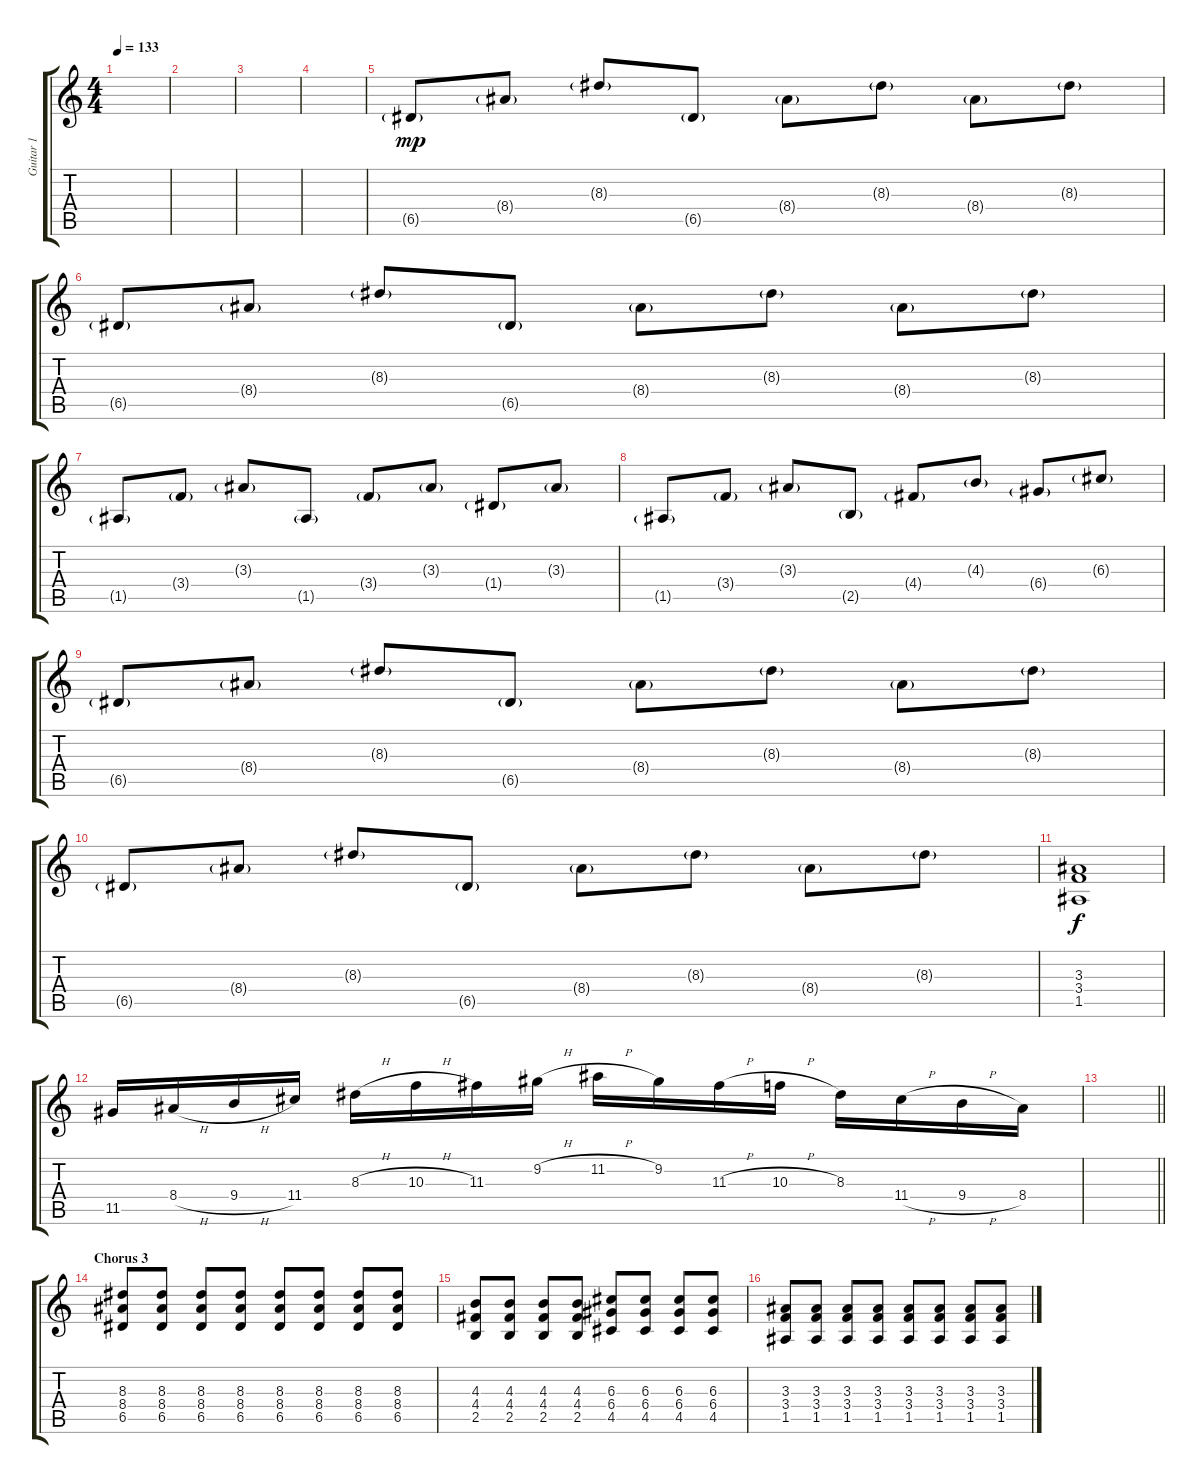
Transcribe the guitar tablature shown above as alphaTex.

\track ("Guitar 1" "Guitar 1") {instrument distortionguitar}
\staff {score tabs}
\tuning (E4 B3 G3 D3 A2 E2) {hide}
\ts (4 4)
\tempo 133
\clef g2
\ks c
|
|
|
|
6.5{g}.8{dy mp volume 16} 8.4{g}.8 8.3{g}.8 6.5{g}.8 8.4{g}.8 8.3{g}.8 8.4{g}.8 8.3{g}.8 |
6.5{g}.8 8.4{g}.8 8.3{g}.8 6.5{g}.8 8.4{g}.8 8.3{g}.8 8.4{g}.8 8.3{g}.8 |
1.5{g}.8 3.4{g}.8 3.3{g}.8 1.5{g}.8 3.4{g}.8 3.3{g}.8 1.4{g}.8 3.3{g}.8 |
1.5{g}.8 3.4{g}.8 3.3{g}.8 2.5{g}.8 4.4{g}.8 4.3{g}.8 6.4{g}.8 6.3{g}.8 |
6.5{g}.8 8.4{g}.8 8.3{g}.8 6.5{g}.8 8.4{g}.8 8.3{g}.8 8.4{g}.8 8.3{g}.8 |
6.5{g}.8 8.4{g}.8 8.3{g}.8 6.5{g}.8 8.4{g}.8 8.3{g}.8 8.4{g}.8 8.3{g}.8 |
(3.3 3.4 1.5).1{dy f volume 13} |
11.5.16 8.4{h}.16 9.4{h}.16 11.4.16 8.3{h}.16 10.3{h}.16 11.3.16 9.2{h}.16 11.2{h}.16 9.2.16 11.3{h}.16 10.3{h}.16 8.3.16 11.4{h}.16 9.4{h}.16 8.4.16 |
\barLineRight lightlight
|
\section ("" "Chorus 3")
(8.3 8.4 6.5).8 (8.3 8.4 6.5).8 (8.3 8.4 6.5).8 (8.3 8.4 6.5).8 (8.3 8.4 6.5).8 (8.3 8.4 6.5).8 (8.3 8.4 6.5).8 (8.3 8.4 6.5).8 |
(4.3 4.4 2.5).8 (4.3 4.4 2.5).8 (4.3 4.4 2.5).8 (4.3 4.4 2.5).8 (6.3 6.4 4.5).8 (6.3 6.4 4.5).8 (6.3 6.4 4.5).8 (6.3 6.4 4.5).8 |
(3.3 3.4 1.5).8 (3.3 3.4 1.5).8 (3.3 3.4 1.5).8 (3.3 3.4 1.5).8 (3.3 3.4 1.5).8 (3.3 3.4 1.5).8 (3.3 3.4 1.5).8 (3.3 3.4 1.5).8
